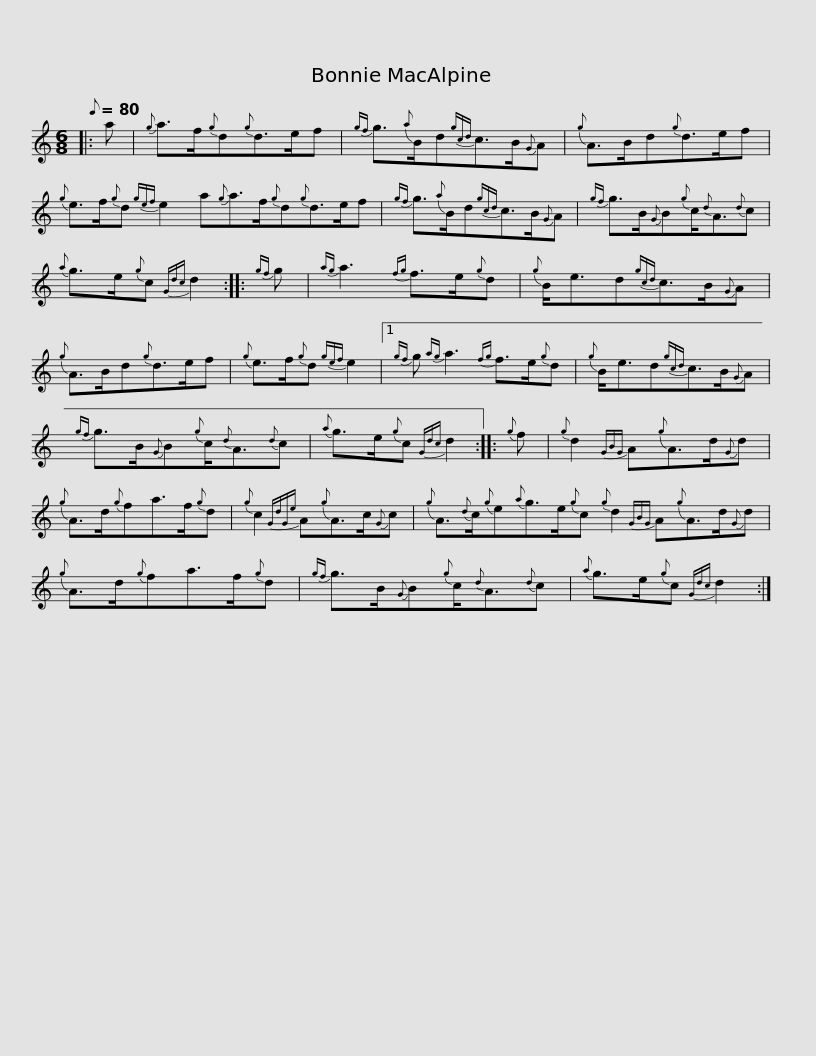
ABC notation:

X:1
L:1/8
Q:1/8=80
M:6/8
I:linebreak $
K:C
V:1 treble
V:1
|: a |{g} a>f{g}d{g}d>ef |{gf} g3/2{a}B/d{gcd}c>B{G}A |{g} A>Bd{g}d>ef |${g} e>f{g}d{gef} e2 a{g}a>f{g}d{g}d>ef | %5
{gf} g3/2{a}B/d{gcd}c>B{G}A |{gf} g>B{G}B{g}c/{d}A3/2{d}c |${a} g>e{g}c{Gdc} d2 ::{gf} g |{ag} a3{fg} f>e{g}d |$ %10
{g} B<ed{gcd}c>B{G}A |{g} A>Bd{g}d>ef |{g} e>f{g}d{gef} e2 |1{gf} g{ag} a3{fg} f>e{g}d |${g} B<ed{gcd}c>B{G}A | %15
{gf} g>B{G}B{g}c/{d}A3/2{d}c |{a} g>e{g}c{Gdc} d2 ::${g} f |{g} d2{GBG} A{g}A>d{G}d |{g} A>d{g}fa>f{g}d | %20
{g} c2{GdGe} A{g}A>c{G}c |${g} A3/2{d}c/{g}e{a}g>e{g}c{g} d2{GBG} A{g}A>d{G}d |{g} A>d{g}fa>f{g}d |{gf} g>B{G}B{g}c/{d}A3/2{d}c |${a} g>e{g}c{Gdc} d2 :| %25
